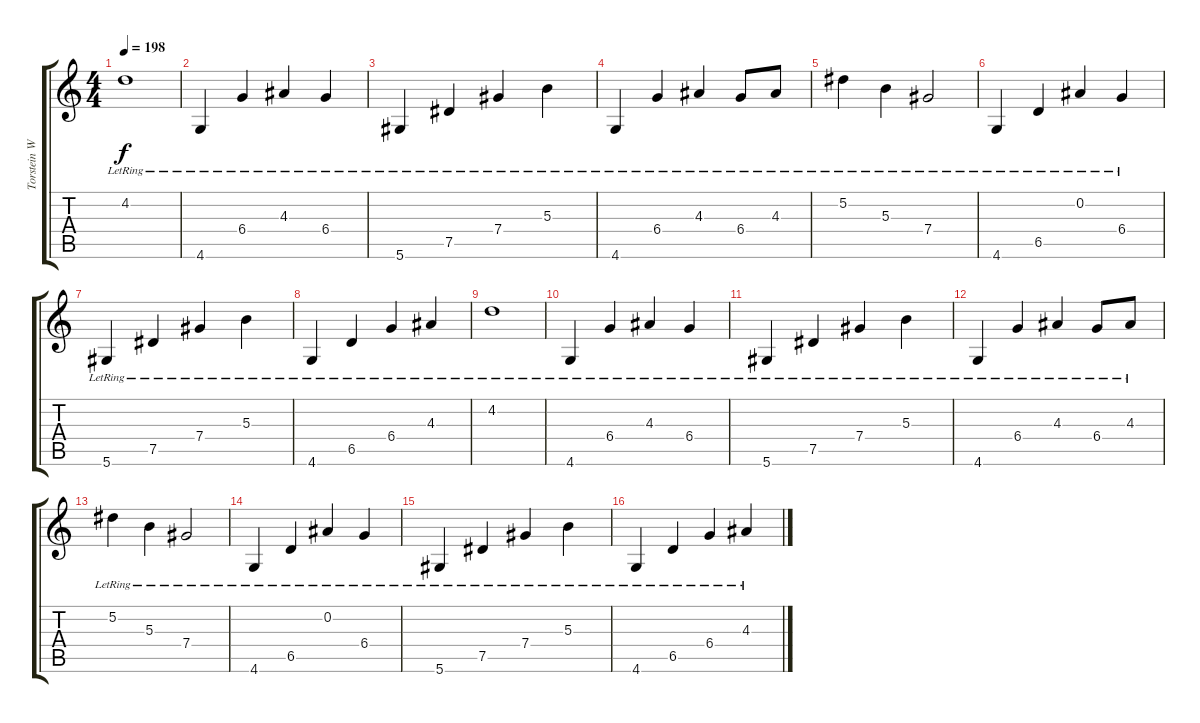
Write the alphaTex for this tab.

\track ("Torstein Wickberg (Rhythm Guitar)" "Torstein W") {instrument electricguitarclean}
\staff {score tabs}
\tuning (Eb4 Bb3 Gb3 Db3 Ab2 Eb2) {hide}
\ts (4 4)
\tempo 198
\clef g2
\ks c
4.2{lr}.1{dy f} |
4.6{lr}.4 6.4{lr}.4 4.3{lr}.4 6.4{lr}.4 |
5.6{lr}.4 7.5{lr}.4 7.4{lr}.4 5.3{lr}.4 |
4.6{lr}.4 6.4{lr}.4 4.3{lr}.4 6.4{lr}.8 4.3{lr}.8 |
5.2{lr}.4 5.3{lr}.4 7.4{lr}.2 |
4.6{lr}.4 6.5{lr}.4 0.2{lr}.4 6.4{lr}.4 |
5.6{lr}.4 7.5{lr}.4 7.4{lr}.4 5.3{lr}.4 |
4.6{lr}.4 6.5{lr}.4 6.4{lr}.4 4.3{lr}.4 |
4.2{lr}.1 |
4.6{lr}.4 6.4{lr}.4 4.3{lr}.4 6.4{lr}.4 |
5.6{lr}.4 7.5{lr}.4 7.4{lr}.4 5.3{lr}.4 |
4.6{lr}.4 6.4{lr}.4 4.3{lr}.4 6.4{lr}.8 4.3{lr}.8 |
5.2{lr}.4 5.3{lr}.4 7.4{lr}.2 |
4.6{lr}.4 6.5{lr}.4 0.2{lr}.4 6.4{lr}.4 |
5.6{lr}.4 7.5{lr}.4 7.4{lr}.4 5.3{lr}.4 |
4.6{lr}.4 6.5{lr}.4 6.4{lr}.4 4.3{lr}.4
